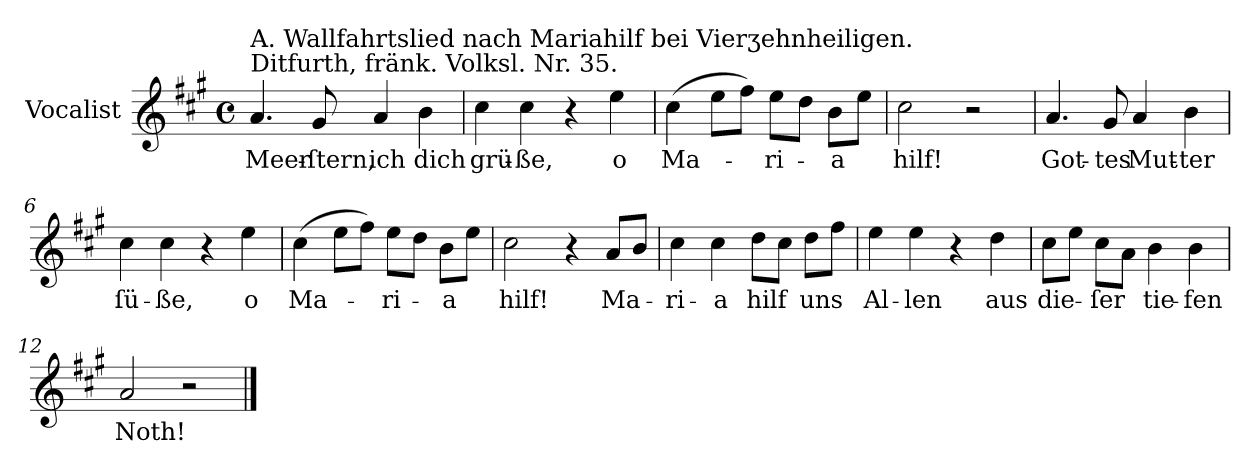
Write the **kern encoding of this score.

**kern	**text
*part1	*part1
*staff1	*staff1
*I"Vocalist	*
*k[f#c#g#]	*
*A:	*
*M4/4	*
*met(c)	*
=1	=1
!LO:TX:a:t=Ditfurth, fränk. Volksl. Nr. 35.	!
!LO:TX:a:t=A. Wallfahrtslied nach Mariahilf bei Vierʒehnheiligen.	!
4.a	Meer-
8g#	-ſtern,
4a	ich
4b	dich
=2	=2
4cc#	grü-
4cc#	-ße,
4r	.
4ee	o
=3	=3
(4cc#	Ma-
8eeL	.
8ff#J)	.
8eeL	-ri-
8ddJ	.
8bL	-a
8eeJ	.
=4	=4
2cc#	hilf!
2r	.
=5	=5
4.a	Got-
8g#	-tes
4a	Mut-
4b	-ter
=6	=6
4cc#	ſü-
4cc#	-ße,
4r	.
4ee	o
=7	=7
(4cc#	Ma-
8eeL	.
8ff#J)	.
8eeL	-ri-
8ddJ	.
8bL	-a
8eeJ	.
=8	=8
2cc#	hilf!
4r	.
8aL	Ma-
8bJ	.
=9	=9
4cc#	-ri-
4cc#	-a
8ddL	hilf
8cc#J	.
8ddL	uns
8ff#J	.
=10	=10
4ee	Al-
4ee	-len
4r	.
4dd	aus
=11	=11
8cc#L	die-
8eeJ	.
8cc#L	-ſer
8aJ	.
4b	tie-
4b	-fen
=12	=12
2a	Noth!
2r	.
==	==
*-	*-
